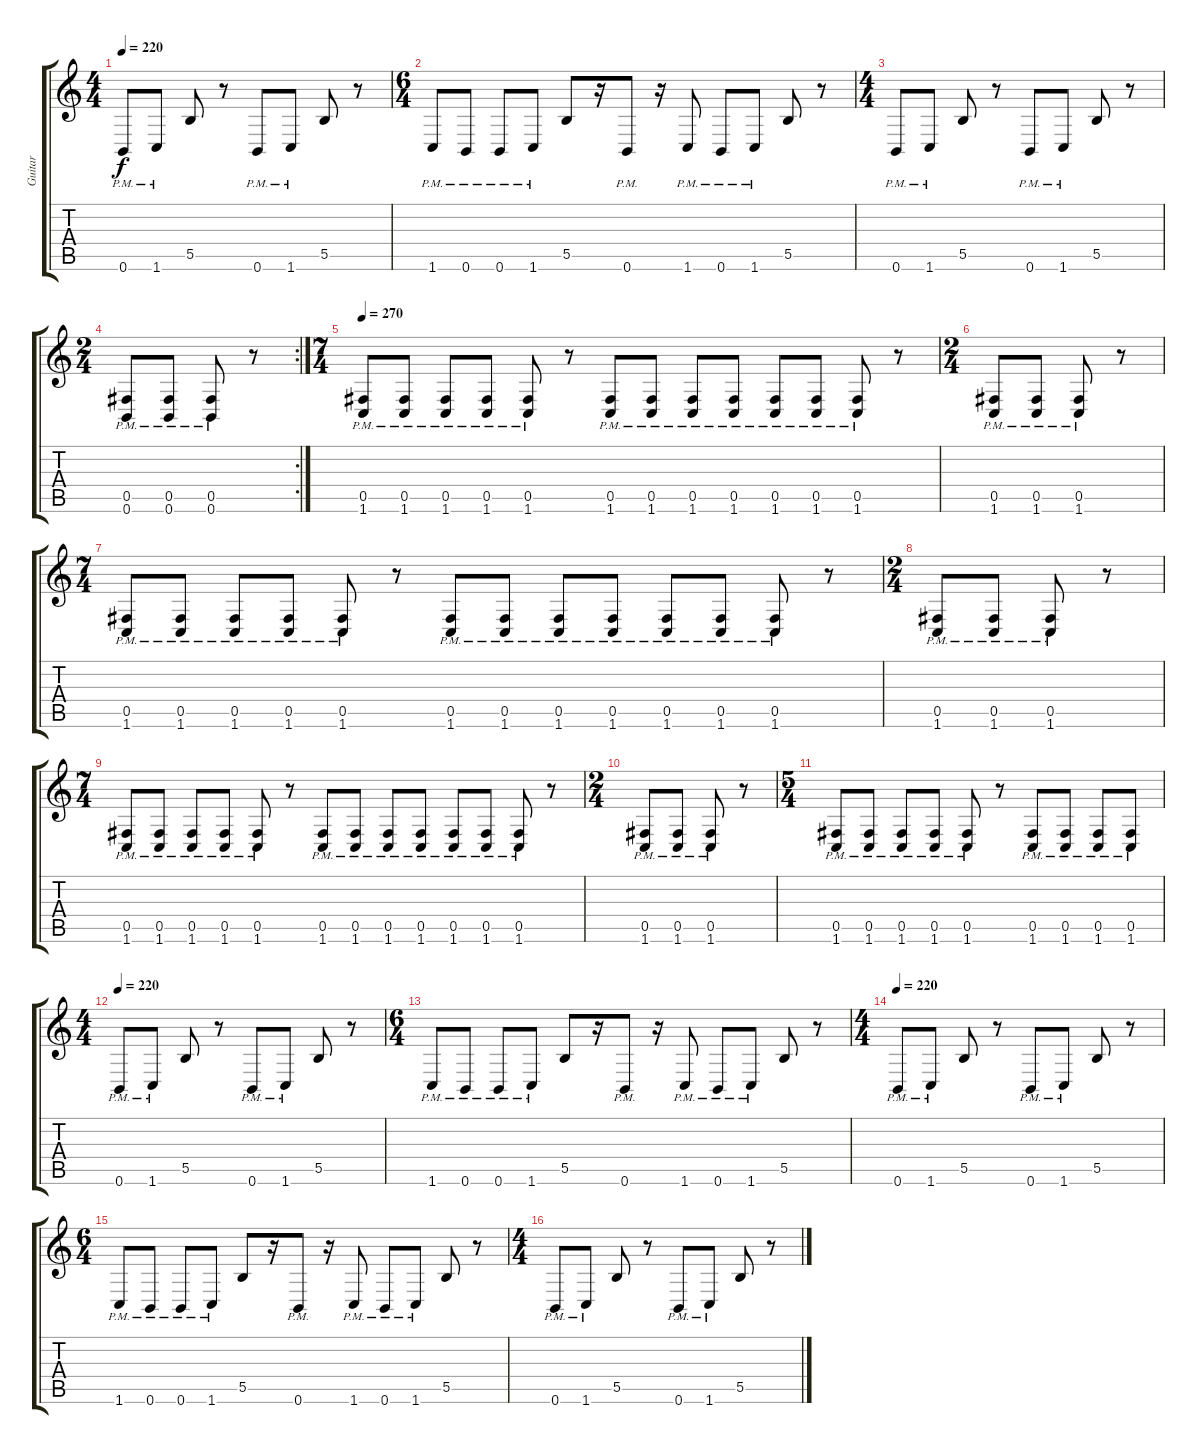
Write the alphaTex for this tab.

\track ("Guitar" "Guitar") {instrument distortionguitar}
\staff {score tabs}
\tuning (Db4 Ab3 E3 B2 Gb2 B1) {hide}
\ts (4 4)
\tempo 220
\clef g2
\ks c
0.6{pm}.8{dy f} 1.6{pm}.8 5.5.8 r.8 0.6{pm}.8 1.6{pm}.8 5.5.8 r.8 |
\ts (6 4)
1.6{pm}.8 0.6{pm}.8 0.6{pm}.8 1.6{pm}.8 5.5.8 r.16 0.6{pm}.8 r.16 1.6{pm}.8 0.6{pm}.8 1.6{pm}.8 5.5.8 r.8 |
\ts (4 4)
0.6{pm}.8 1.6{pm}.8 5.5.8 r.8 0.6{pm}.8 1.6{pm}.8 5.5.8 r.8 |
\rc 2
\ts (2 4)
(0.5{pm} 0.6{pm}).8 (0.5{pm} 0.6{pm}).8 (0.5{pm} 0.6{pm}).8 r.8 |
\ts (7 4)
\tempo 270
(0.5{pm} 1.6{pm}).8 (0.5{pm} 1.6{pm}).8 (0.5{pm} 1.6{pm}).8 (0.5{pm} 1.6{pm}).8 (0.5{pm} 1.6{pm}).8 r.8 (0.5{pm} 1.6{pm}).8 (0.5{pm} 1.6{pm}).8 (0.5{pm} 1.6{pm}).8 (0.5{pm} 1.6{pm}).8 (0.5{pm} 1.6{pm}).8 (0.5{pm} 1.6{pm}).8 (0.5{pm} 1.6{pm}).8 r.8 |
\ts (2 4)
(0.5{pm} 1.6{pm}).8 (0.5{pm} 1.6{pm}).8 (0.5{pm} 1.6{pm}).8 r.8 |
\ts (7 4)
(0.5{pm} 1.6{pm}).8 (0.5{pm} 1.6{pm}).8 (0.5{pm} 1.6{pm}).8 (0.5{pm} 1.6{pm}).8 (0.5{pm} 1.6{pm}).8 r.8 (0.5{pm} 1.6{pm}).8 (0.5{pm} 1.6{pm}).8 (0.5{pm} 1.6{pm}).8 (0.5{pm} 1.6{pm}).8 (0.5{pm} 1.6{pm}).8 (0.5{pm} 1.6{pm}).8 (0.5{pm} 1.6{pm}).8 r.8 |
\ts (2 4)
(0.5{pm} 1.6{pm}).8 (0.5{pm} 1.6{pm}).8 (0.5{pm} 1.6{pm}).8 r.8 |
\ts (7 4)
(0.5{pm} 1.6{pm}).8 (0.5{pm} 1.6{pm}).8 (0.5{pm} 1.6{pm}).8 (0.5{pm} 1.6{pm}).8 (0.5{pm} 1.6{pm}).8 r.8 (0.5{pm} 1.6{pm}).8 (0.5{pm} 1.6{pm}).8 (0.5{pm} 1.6{pm}).8 (0.5{pm} 1.6{pm}).8 (0.5{pm} 1.6{pm}).8 (0.5{pm} 1.6{pm}).8 (0.5{pm} 1.6{pm}).8 r.8 |
\ts (2 4)
(0.5{pm} 1.6{pm}).8 (0.5{pm} 1.6{pm}).8 (0.5{pm} 1.6{pm}).8 r.8 |
\ts (5 4)
(0.5{pm} 1.6{pm}).8 (0.5{pm} 1.6{pm}).8 (0.5{pm} 1.6{pm}).8 (0.5{pm} 1.6{pm}).8 (0.5{pm} 1.6{pm}).8 r.8 (0.5{pm} 1.6{pm}).8 (0.5{pm} 1.6{pm}).8 (0.5{pm} 1.6{pm}).8 (0.5{pm} 1.6{pm}).8 |
\ts (4 4)
\tempo 220
0.6{pm}.8 1.6{pm}.8 5.5.8 r.8 0.6{pm}.8 1.6{pm}.8 5.5.8 r.8 |
\ts (6 4)
1.6{pm}.8 0.6{pm}.8 0.6{pm}.8 1.6{pm}.8 5.5.8 r.16 0.6{pm}.8 r.16 1.6{pm}.8 0.6{pm}.8 1.6{pm}.8 5.5.8 r.8 |
\ts (4 4)
\tempo 220
0.6{pm}.8 1.6{pm}.8 5.5.8 r.8 0.6{pm}.8 1.6{pm}.8 5.5.8 r.8 |
\ts (6 4)
1.6{pm}.8 0.6{pm}.8 0.6{pm}.8 1.6{pm}.8 5.5.8 r.16 0.6{pm}.8 r.16 1.6{pm}.8 0.6{pm}.8 1.6{pm}.8 5.5.8 r.8 |
\ts (4 4)
0.6{pm}.8 1.6{pm}.8 5.5.8 r.8 0.6{pm}.8 1.6{pm}.8 5.5.8 r.8
